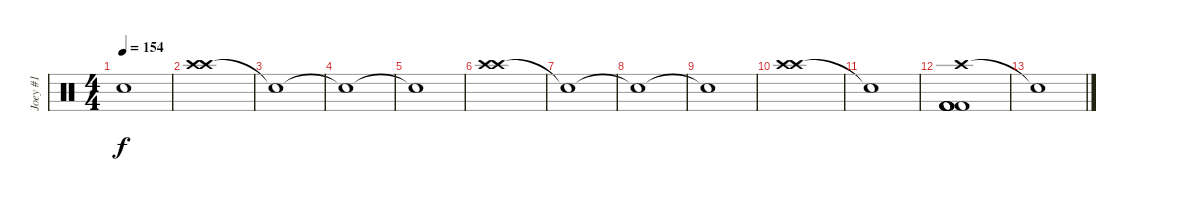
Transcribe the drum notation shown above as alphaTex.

\track ("Joey #1" "Joey #1") {instrument percussion}
\staff {score}
\articulation defaults
\ts (4 4)
\tempo 154
\clef neutral
\ks c "Snare (hit)"{t}.1{dy f}
|
("Crash high (hit)" "Crash high (hit)").1 |
"Snare (hit)"{t}.1 |
"Snare (hit)"{t}.1 |
"Snare (hit)"{t}.1 |
("Crash high (hit)" "Crash high (hit)").1 |
"Snare (hit)"{t}.1 |
"Snare (hit)"{t}.1 |
"Snare (hit)"{t}.1 |
("Crash high (hit)" "Crash high (hit)").1 |
"Snare (hit)"{t}.1 |
("Crash high (hit)" "Kick (hit) 2" "Kick (hit) 2" "Kick (hit) 2" "Kick (hit) 2" "Kick (hit) 2").1 |
"Snare (hit)"{t}.1
